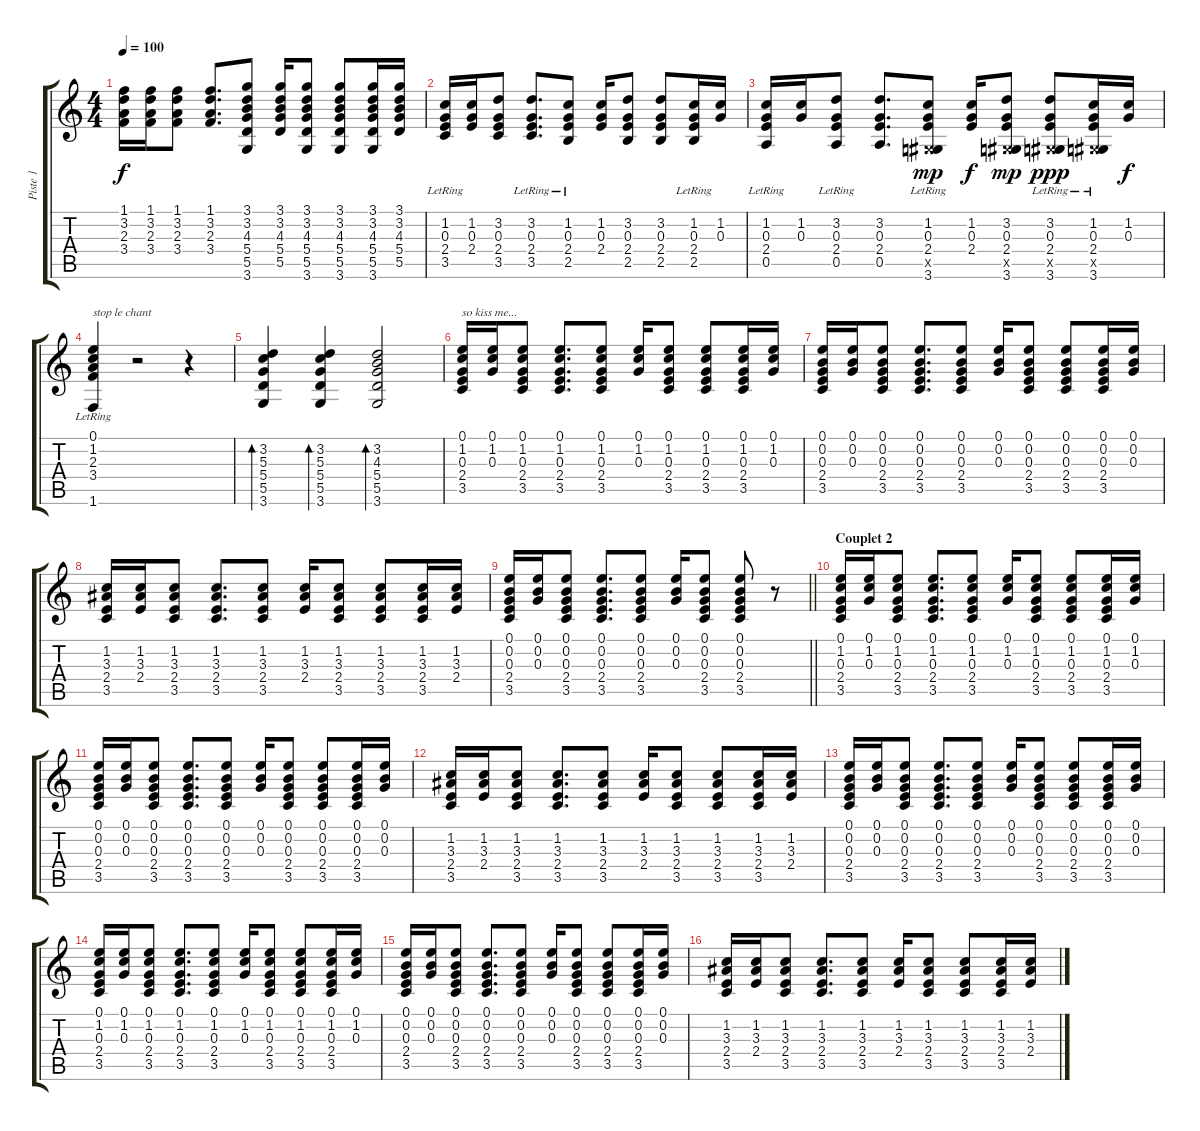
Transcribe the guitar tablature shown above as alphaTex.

\track ("Piste 1" "Piste 1") {instrument acousticguitarsteel}
\staff {score tabs}
\tuning (E4 B3 G3 D3 A2 E2) {hide}
\ts (4 4)
\tempo 100
\clef g2
\ks c
(1.1 3.2 2.3 3.4).16{dy f} (1.1 3.2 2.3 3.4).16 (1.1 3.2 2.3 3.4).8 (1.1 3.2 2.3 3.4).8{d} (3.1 3.2 4.3 5.4 5.5 3.6).8 (3.1 3.2 4.3 5.4 5.5).16 (3.1 3.2 4.3 5.4 5.5 3.6).8 (3.1 3.2 4.3 5.4 5.5 3.6).8 (3.1 3.2 4.3 5.4 5.5 3.6).16 (3.1 3.2 4.3 5.4 5.5).16 |
(1.2 0.3 2.4 3.5{lr}).16 (1.2 0.3 2.4).16 (3.2 0.3 2.4 3.5).8 (3.2 0.3 2.4 3.5{lr}).8{d} (1.2 0.3 2.4 2.5{lr}).8 (1.2 0.3 2.4).16 (3.2 0.3 2.4 2.5).8 (3.2 0.3 2.4 2.5).8 (1.2 0.3 2.4 2.5{lr}).16 (1.2 0.3).16 |
(1.2 0.3 2.4 0.5{lr}).16 (1.2 0.3).16 (3.2 0.3 2.4 0.5{lr}).8 (3.2 0.3 2.4 0.5).8{d} (1.2 0.3 2.4 -1.5{x} 3.6{lr}).8{dy mp} (1.2 0.3 2.4).16{dy f} (3.2 0.3 2.4 -1.5{x} 3.6).8{dy mp} (3.2 0.3 2.4 -1.5{x} 3.6{lr}).8{dy ppp} (1.2 0.3 2.4 -1.5{x} 3.6{lr}).16 (1.2 0.3).16{dy f} |
(0.1 1.2 2.3 3.4 1.6{lr}).4{txt "stop le chant"} r.2 r.4 |
(3.2 5.3 5.4 5.5 3.6).4{bd 120} (3.2 5.3 5.4 5.5 3.6).4{bd 120} (3.2 4.3 5.4 5.5 3.6).2{bd 120} |
(0.1 1.2 0.3 2.4 3.5).16{txt "so kiss me..."} (0.1 1.2 0.3).16 (0.1 1.2 0.3 2.4 3.5).8 (0.1 1.2 0.3 2.4 3.5).8{d} (0.1 1.2 0.3 2.4 3.5).8 (0.1 1.2 0.3).16 (0.1 1.2 0.3 2.4 3.5).8 (0.1 1.2 0.3 2.4 3.5).8 (0.1 1.2 0.3 2.4 3.5).16 (0.1 1.2 0.3).16 |
(0.1 0.2 0.3 2.4 3.5).16 (0.1 0.2 0.3).16 (0.1 0.2 0.3 2.4 3.5).8 (0.1 0.2 0.3 2.4 3.5).8{d} (0.1 0.2 0.3 2.4 3.5).8 (0.1 0.2 0.3).16 (0.1 0.2 0.3 2.4 3.5).8 (0.1 0.2 0.3 2.4 3.5).8 (0.1 0.2 0.3 2.4 3.5).16 (0.1 0.2 0.3).16 |
(1.2 3.3 2.4 3.5).16 (1.2 3.3 2.4).16 (1.2 3.3 2.4 3.5).8 (1.2 3.3 2.4 3.5).8{d} (1.2 3.3 2.4 3.5).8 (1.2 3.3 2.4).16 (1.2 3.3 2.4 3.5).8 (1.2 3.3 2.4 3.5).8 (1.2 3.3 2.4 3.5).16 (1.2 3.3 2.4).16 |
\barLineRight lightlight
(0.1 0.2 0.3 2.4 3.5).16 (0.1 0.2 0.3).16 (0.1 0.2 0.3 2.4 3.5).8 (0.1 0.2 0.3 2.4 3.5).8{d} (0.1 0.2 0.3 2.4 3.5).8 (0.1 0.2 0.3).16 (0.1 0.2 0.3 2.4 3.5).8 (0.1 0.2 0.3 2.4 3.5).8 r.8 |
\section ("" "Couplet 2")
(0.1 1.2 0.3 2.4 3.5).16 (0.1 1.2 0.3).16 (0.1 1.2 0.3 2.4 3.5).8 (0.1 1.2 0.3 2.4 3.5).8{d} (0.1 1.2 0.3 2.4 3.5).8 (0.1 1.2 0.3).16 (0.1 1.2 0.3 2.4 3.5).8 (0.1 1.2 0.3 2.4 3.5).8 (0.1 1.2 0.3 2.4 3.5).16 (0.1 1.2 0.3).16 |
(0.1 0.2 0.3 2.4 3.5).16 (0.1 0.2 0.3).16 (0.1 0.2 0.3 2.4 3.5).8 (0.1 0.2 0.3 2.4 3.5).8{d} (0.1 0.2 0.3 2.4 3.5).8 (0.1 0.2 0.3).16 (0.1 0.2 0.3 2.4 3.5).8 (0.1 0.2 0.3 2.4 3.5).8 (0.1 0.2 0.3 2.4 3.5).16 (0.1 0.2 0.3).16 |
(1.2 3.3 2.4 3.5).16 (1.2 3.3 2.4).16 (1.2 3.3 2.4 3.5).8 (1.2 3.3 2.4 3.5).8{d} (1.2 3.3 2.4 3.5).8 (1.2 3.3 2.4).16 (1.2 3.3 2.4 3.5).8 (1.2 3.3 2.4 3.5).8 (1.2 3.3 2.4 3.5).16 (1.2 3.3 2.4).16 |
(0.1 0.2 0.3 2.4 3.5).16 (0.1 0.2 0.3).16 (0.1 0.2 0.3 2.4 3.5).8 (0.1 0.2 0.3 2.4 3.5).8{d} (0.1 0.2 0.3 2.4 3.5).8 (0.1 0.2 0.3).16 (0.1 0.2 0.3 2.4 3.5).8 (0.1 0.2 0.3 2.4 3.5).8 (0.1 0.2 0.3 2.4 3.5).16 (0.1 0.2 0.3).16 |
(0.1 1.2 0.3 2.4 3.5).16 (0.1 1.2 0.3).16 (0.1 1.2 0.3 2.4 3.5).8 (0.1 1.2 0.3 2.4 3.5).8{d} (0.1 1.2 0.3 2.4 3.5).8 (0.1 1.2 0.3).16 (0.1 1.2 0.3 2.4 3.5).8 (0.1 1.2 0.3 2.4 3.5).8 (0.1 1.2 0.3 2.4 3.5).16 (0.1 1.2 0.3).16 |
(0.1 0.2 0.3 2.4 3.5).16 (0.1 0.2 0.3).16 (0.1 0.2 0.3 2.4 3.5).8 (0.1 0.2 0.3 2.4 3.5).8{d} (0.1 0.2 0.3 2.4 3.5).8 (0.1 0.2 0.3).16 (0.1 0.2 0.3 2.4 3.5).8 (0.1 0.2 0.3 2.4 3.5).8 (0.1 0.2 0.3 2.4 3.5).16 (0.1 0.2 0.3).16 |
(1.2 3.3 2.4 3.5).16 (1.2 3.3 2.4).16 (1.2 3.3 2.4 3.5).8 (1.2 3.3 2.4 3.5).8{d} (1.2 3.3 2.4 3.5).8 (1.2 3.3 2.4).16 (1.2 3.3 2.4 3.5).8 (1.2 3.3 2.4 3.5).8 (1.2 3.3 2.4 3.5).16 (1.2 3.3 2.4).16
